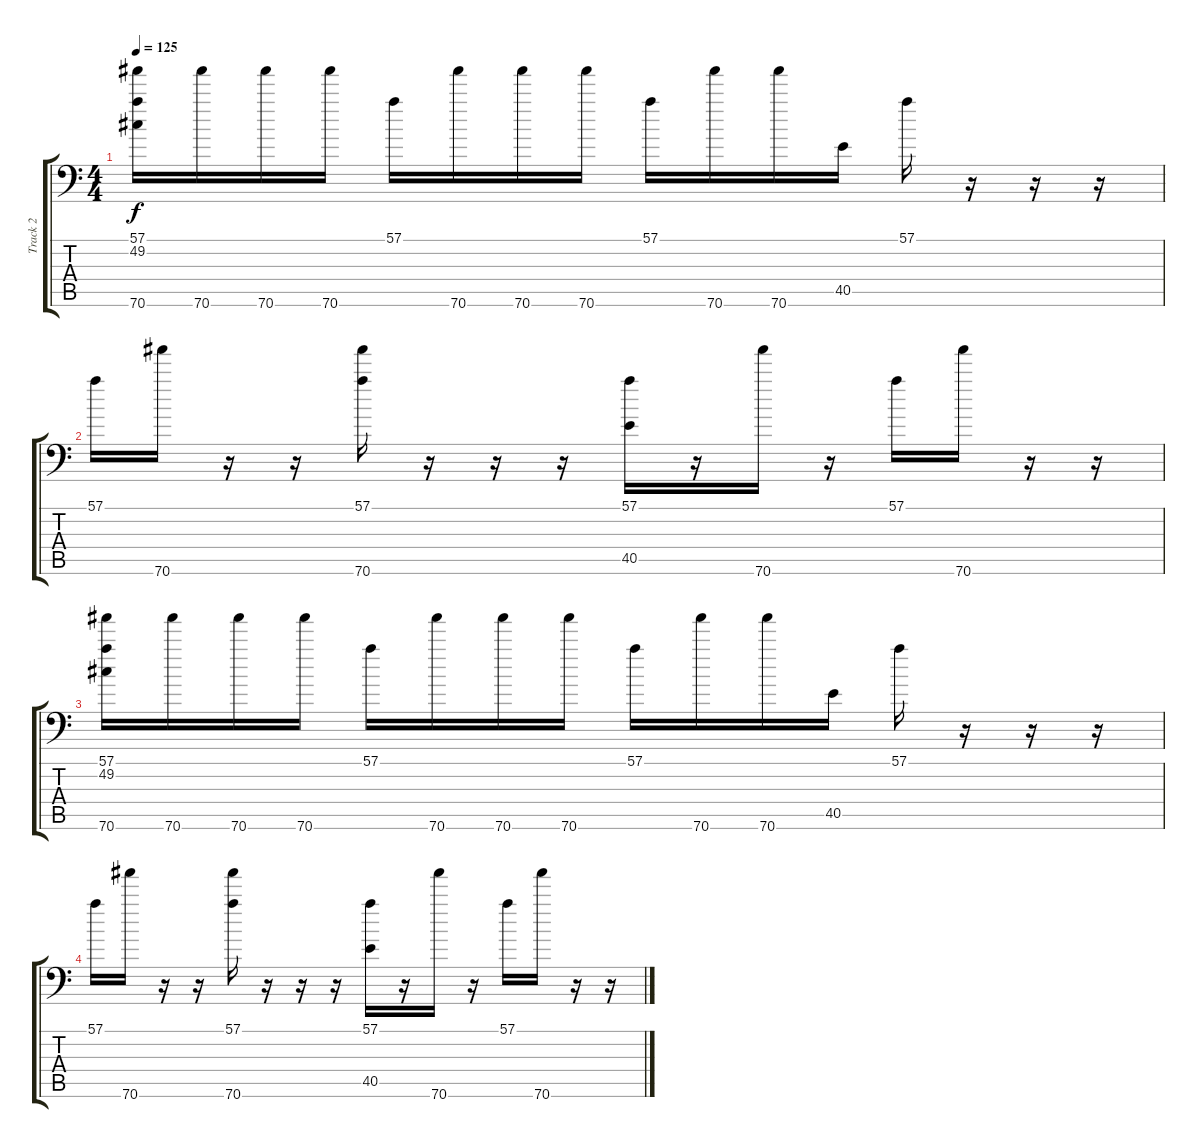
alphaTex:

\track ("Track 2" "Track 2") {instrument acousticgrandpiano}
\staff {score tabs}
\tuning (C-1 C-1 C-1 C-1 C-1 C-1) {hide}
\ts (4 4)
\tempo 125
\clef f4
\ks c
(57.1 49.2 70.6).16{dy f} 70.6.16 70.6.16 70.6.16 57.1.16 70.6.16 70.6.16 70.6.16 57.1.16 70.6.16 70.6.16 40.5.16 57.1.16 r.16 r.16 r.16 |
57.1.16 70.6.16 r.16 r.16 (57.1 70.6).16 r.16 r.16 r.16 (57.1 40.5).16 r.16 70.6.16 r.16 57.1.16 70.6.16 r.16 r.16 |
(57.1 49.2 70.6).16 70.6.16 70.6.16 70.6.16 57.1.16 70.6.16 70.6.16 70.6.16 57.1.16 70.6.16 70.6.16 40.5.16 57.1.16 r.16 r.16 r.16 |
57.1.16 70.6.16 r.16 r.16 (57.1 70.6).16 r.16 r.16 r.16 (57.1 40.5).16 r.16 70.6.16 r.16 57.1.16 70.6.16 r.16 r.16
